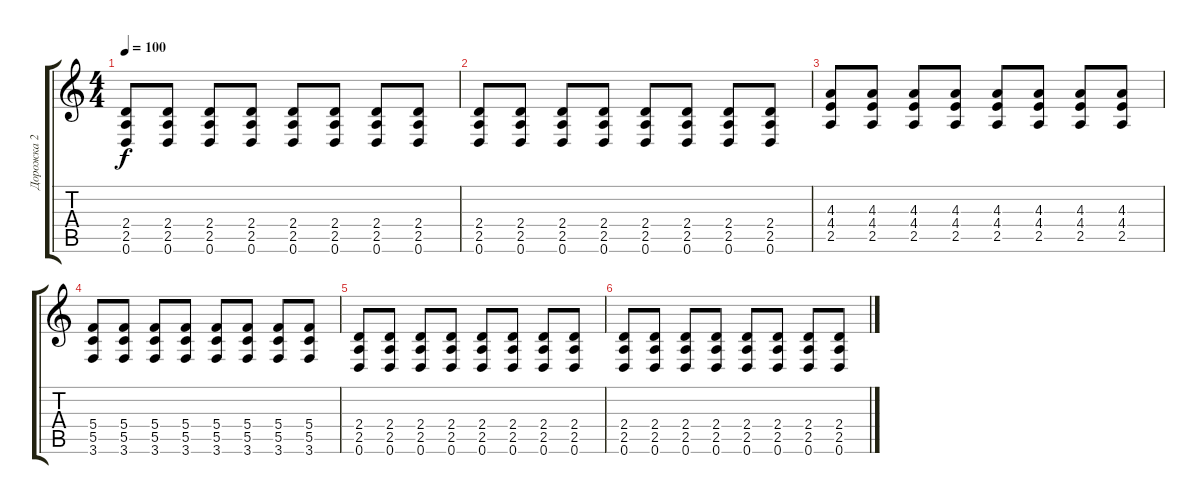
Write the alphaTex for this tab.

\track ("Дорожка 2" "Дорожка 2") {instrument distortionguitar}
\staff {score tabs}
\tuning (D4 A3 F3 C3 G2 D2) {hide}
\ts (4 4)
\tempo 100
\clef g2
\ks c
(2.4 2.5 0.6).8{dy f} (2.4 2.5 0.6).8 (2.4 2.5 0.6).8 (2.4 2.5 0.6).8 (2.4 2.5 0.6).8 (2.4 2.5 0.6).8 (2.4 2.5 0.6).8 (2.4 2.5 0.6).8 |
(2.4 2.5 0.6).8 (2.4 2.5 0.6).8 (2.4 2.5 0.6).8 (2.4 2.5 0.6).8 (2.4 2.5 0.6).8 (2.4 2.5 0.6).8 (2.4 2.5 0.6).8 (2.4 2.5 0.6).8 |
(4.3 4.4 2.5).8 (4.3 4.4 2.5).8 (4.3 4.4 2.5).8 (4.3 4.4 2.5).8 (4.3 4.4 2.5).8 (4.3 4.4 2.5).8 (4.3 4.4 2.5).8 (4.3 4.4 2.5).8 |
(5.4 5.5 3.6).8 (5.4 5.5 3.6).8 (5.4 5.5 3.6).8 (5.4 5.5 3.6).8 (5.4 5.5 3.6).8 (5.4 5.5 3.6).8 (5.4 5.5 3.6).8 (5.4 5.5 3.6).8 |
(2.4 2.5 0.6).8 (2.4 2.5 0.6).8 (2.4 2.5 0.6).8 (2.4 2.5 0.6).8 (2.4 2.5 0.6).8 (2.4 2.5 0.6).8 (2.4 2.5 0.6).8 (2.4 2.5 0.6).8 |
(2.4 2.5 0.6).8 (2.4 2.5 0.6).8 (2.4 2.5 0.6).8 (2.4 2.5 0.6).8 (2.4 2.5 0.6).8 (2.4 2.5 0.6).8 (2.4 2.5 0.6).8 (2.4 2.5 0.6).8
